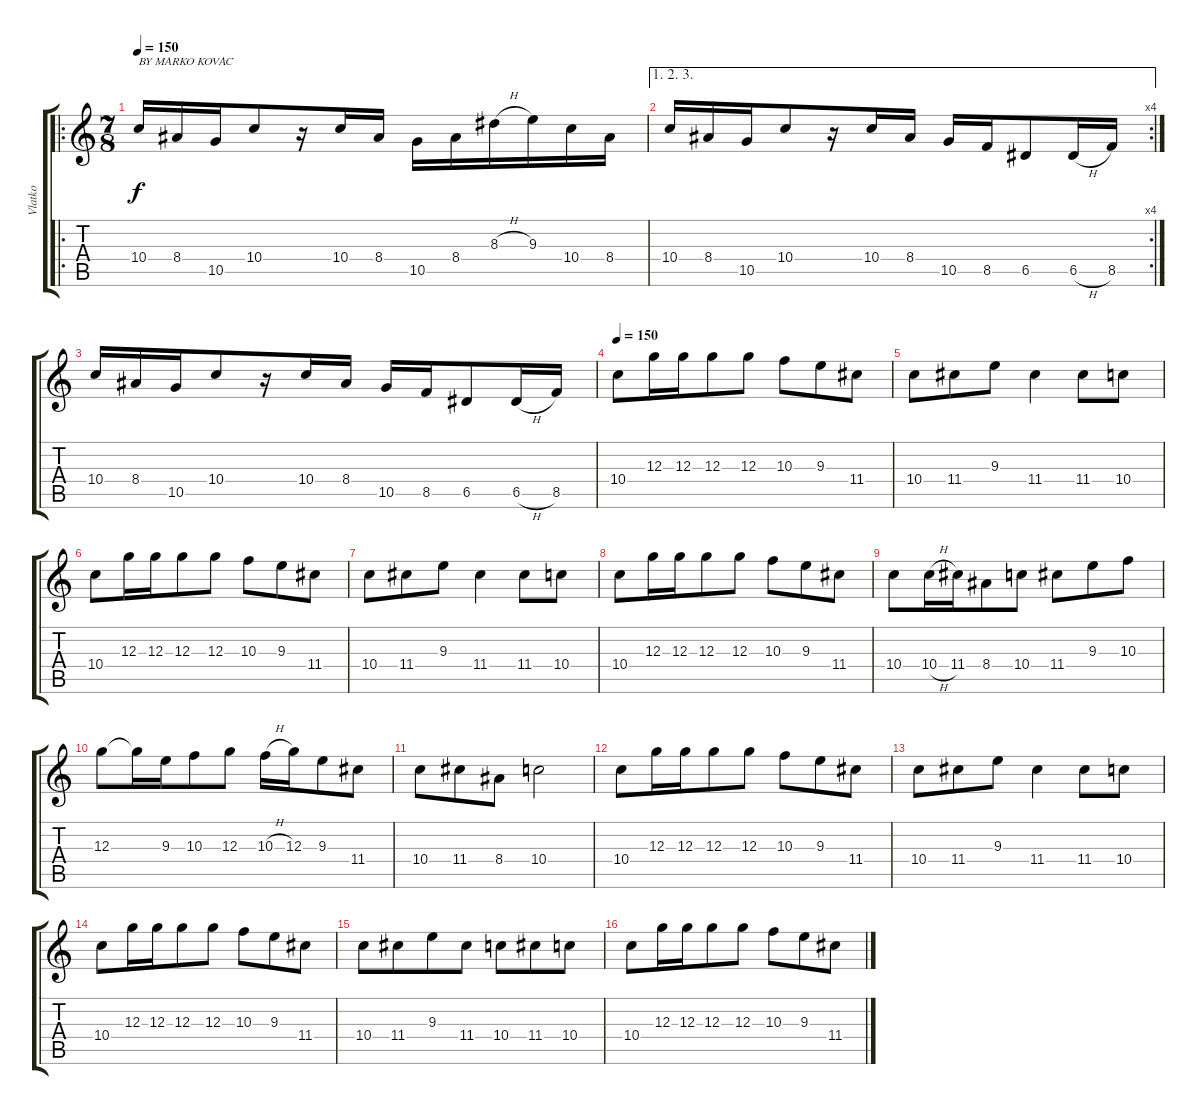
\track ("Vlatko" "Vlatko") {instrument distortionguitar}
\staff {score tabs}
\tuning (E4 B3 G3 D3 A2 E2) {hide}
\ro
\ts (7 8)
\tempo 150
\tempo 160
\tempo 150
\clef g2
\ks c
10.4.16{txt "BY MARKO KOVAC" dy f instrument electricguitarmuted} 8.4.16 10.5.16 10.4.8 r.16 10.4.16 8.4.16 10.5.16 8.4.16 8.3{h}.16 9.3.16 10.4.16 8.4.16 |
\ae (1 2 3)
\rc 4
10.4.16 8.4.16 10.5.16 10.4.8 r.16 10.4.16 8.4.16 10.5.16 8.5.16 6.5.8 6.5{h}.16 8.5.16 |
10.4.16 8.4.16 10.5.16 10.4.8 r.16 10.4.16 8.4.16 10.5.16 8.5.16 6.5.8 6.5{h}.16 8.5.16 |
\tempo 150
10.4.8{volume 14 instrument distortionguitar} 12.3.16 12.3.16 12.3.8 12.3.8 10.3.8 9.3.8 11.4.8 |
10.4.8 11.4.8 9.3.8 11.4.4 11.4.8 10.4.8 |
10.4.8 12.3.16 12.3.16 12.3.8 12.3.8 10.3.8 9.3.8 11.4.8 |
10.4.8 11.4.8 9.3.8 11.4.4 11.4.8 10.4.8 |
10.4.8 12.3.16 12.3.16 12.3.8 12.3.8 10.3.8 9.3.8 11.4.8 |
10.4.8 10.4{h}.16 11.4.16 8.4.8 10.4.8 11.4.8 9.3.8 10.3.8 |
12.3.8 12.3{t}.16 9.3.16 10.3.8 12.3.8 10.3{h}.16 12.3.16 9.3.8 11.4.8 |
10.4.8 11.4.8 8.4.8 10.4.2 |
10.4.8{volume 14} 12.3.16 12.3.16 12.3.8 12.3.8 10.3.8 9.3.8 11.4.8 |
10.4.8 11.4.8 9.3.8 11.4.4 11.4.8 10.4.8 |
10.4.8 12.3.16 12.3.16 12.3.8 12.3.8 10.3.8 9.3.8 11.4.8 |
10.4.8 11.4.8 9.3.8 11.4.8 10.4.8 11.4.8 10.4.8 |
10.4.8 12.3.16 12.3.16 12.3.8 12.3.8 10.3.8 9.3.8 11.4.8
